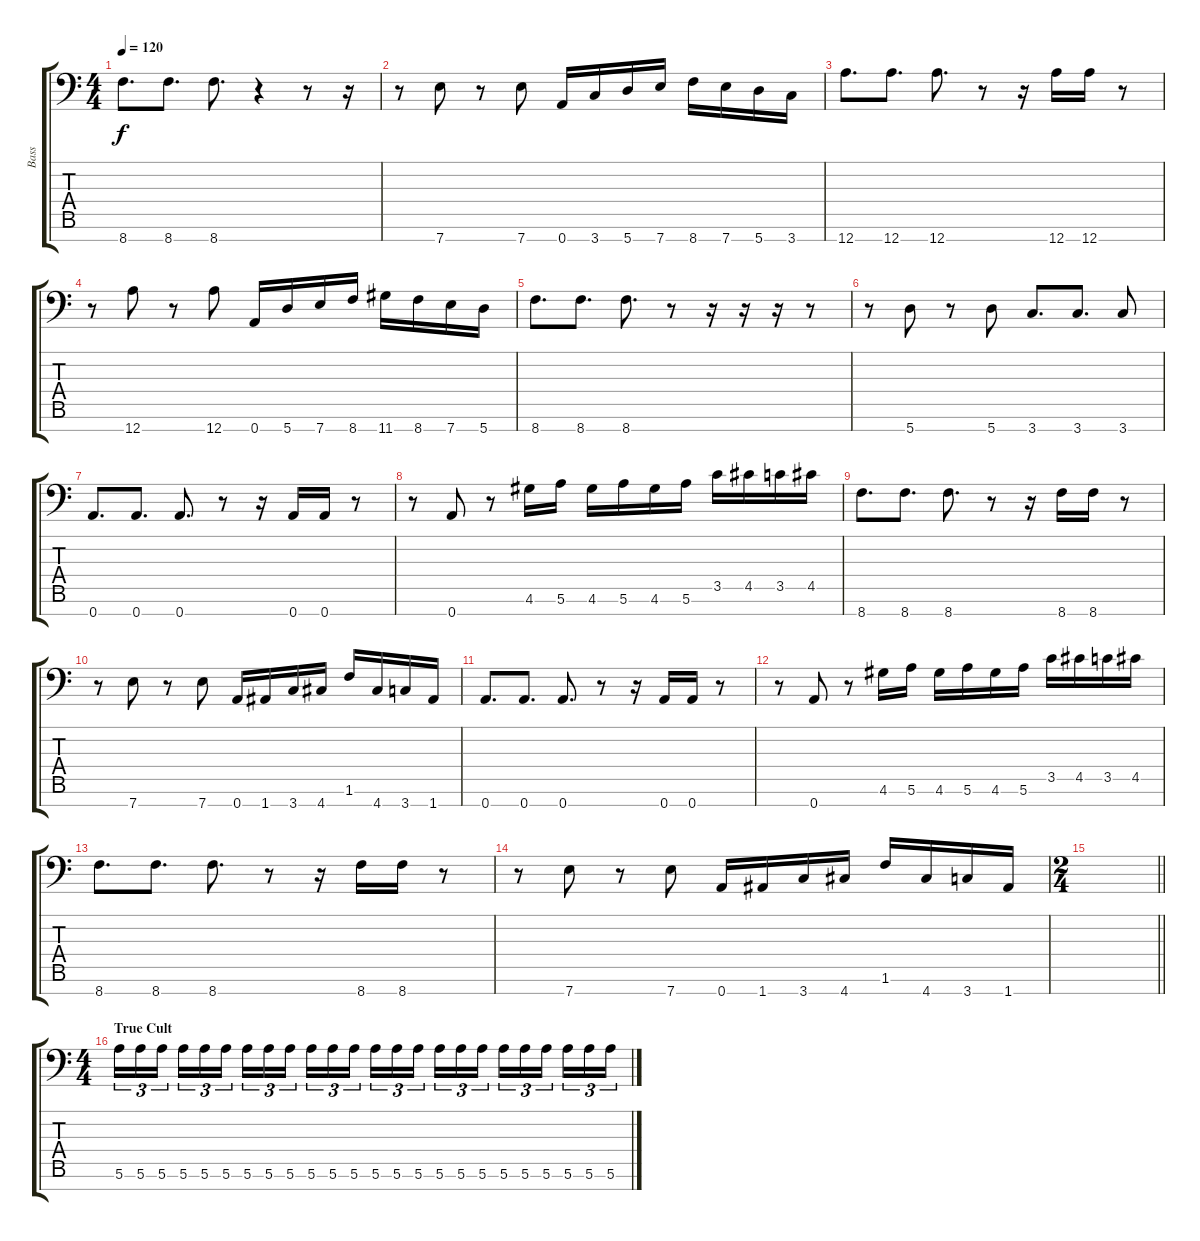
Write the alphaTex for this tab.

\track ("Bass" "Bass") {instrument electricbasspick}
\staff {score tabs}
\tuning (E4 B3 G3 D3 A2 E2 A1) {hide}
\ts (4 4)
\tempo 120
\clef f4
\ks c
8.7.8{d dy f} 8.7.8{d} 8.7.8{d} r.4 r.8 r.16 |
r.8 7.7.8 r.8 7.7.8 0.7.16 3.7.16 5.7.16 7.7.16 8.7.16 7.7.16 5.7.16 3.7.16 |
12.7.8{d} 12.7.8{d} 12.7.8{d} r.8 r.16 12.7.16 12.7.16 r.8 |
r.8 12.7.8 r.8 12.7.8 0.7.16 5.7.16 7.7.16 8.7.16 11.7.16 8.7.16 7.7.16 5.7.16 |
8.7.8{d} 8.7.8{d} 8.7.8{d} r.8 r.16 r.16 r.16 r.8 |
r.8 5.7.8 r.8 5.7.8 3.7.8{d} 3.7.8{d} 3.7.8 |
0.7.8{d} 0.7.8{d} 0.7.8{d} r.8 r.16 0.7.16 0.7.16 r.8 |
r.8 0.7.8 r.8 4.6.16 5.6.16 4.6.16 5.6.16 4.6.16 5.6.16 3.5.16 4.5.16 3.5.16 4.5.16 |
8.7.8{d} 8.7.8{d} 8.7.8{d} r.8 r.16 8.7.16 8.7.16 r.8 |
r.8 7.7.8 r.8 7.7.8 0.7.16 1.7.16 3.7.16 4.7.16 1.6.16 4.7.16 3.7.16 1.7.16 |
0.7.8{d} 0.7.8{d} 0.7.8{d} r.8 r.16 0.7.16 0.7.16 r.8 |
r.8 0.7.8 r.8 4.6.16 5.6.16 4.6.16 5.6.16 4.6.16 5.6.16 3.5.16 4.5.16 3.5.16 4.5.16 |
8.7.8{d} 8.7.8{d} 8.7.8{d} r.8 r.16 8.7.16 8.7.16 r.8 |
r.8 7.7.8 r.8 7.7.8 0.7.16 1.7.16 3.7.16 4.7.16 1.6.16 4.7.16 3.7.16 1.7.16 |
\ts (2 4)
\barLineRight lightlight
|
\ts (4 4)
\section ("" "True Cult")
5.6.16{tu (3 2)} 5.6.16{tu (3 2)} 5.6.16{tu (3 2) beam splitsecondary} 5.6.16{tu (3 2)} 5.6.16{tu (3 2)} 5.6.16{tu (3 2)} 5.6.16{tu (3 2)} 5.6.16{tu (3 2)} 5.6.16{tu (3 2) beam splitsecondary} 5.6.16{tu (3 2)} 5.6.16{tu (3 2)} 5.6.16{tu (3 2)} 5.6.16{tu (3 2)} 5.6.16{tu (3 2)} 5.6.16{tu (3 2) beam splitsecondary} 5.6.16{tu (3 2)} 5.6.16{tu (3 2)} 5.6.16{tu (3 2)} 5.6.16{tu (3 2)} 5.6.16{tu (3 2)} 5.6.16{tu (3 2) beam splitsecondary} 5.6.16{tu (3 2)} 5.6.16{tu (3 2)} 5.6.16{tu (3 2)}
